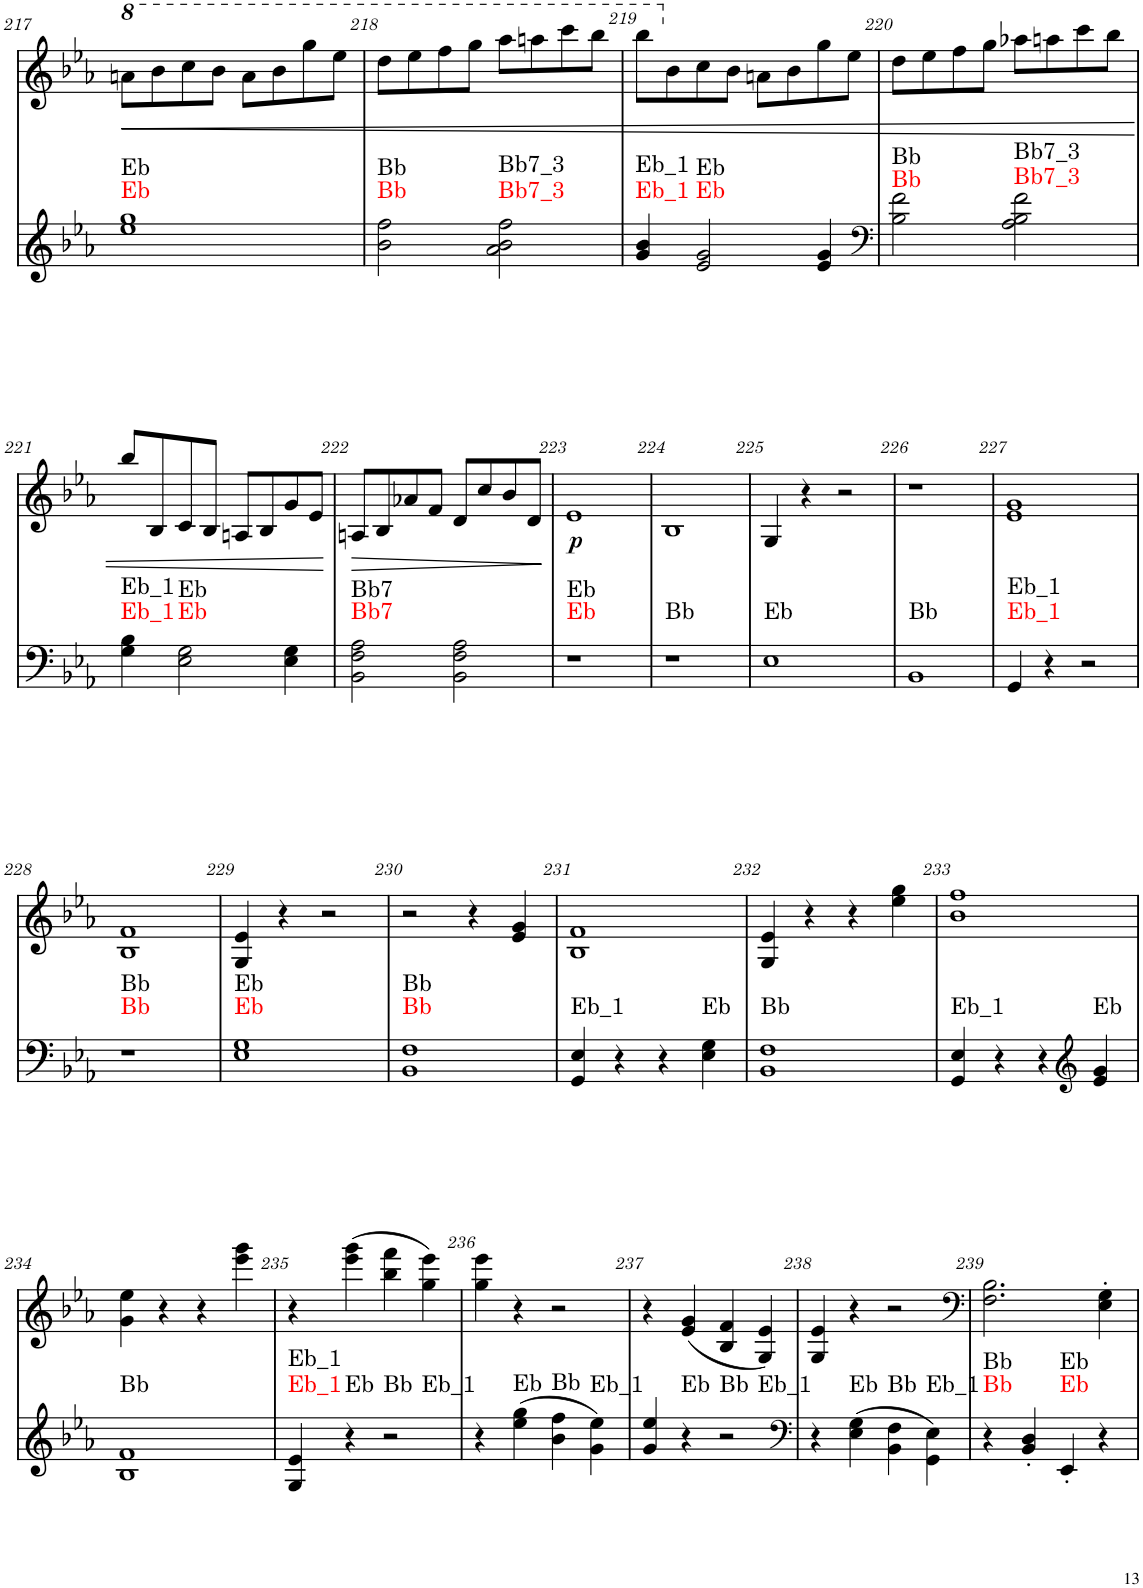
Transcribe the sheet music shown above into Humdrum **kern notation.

**kern	**harte	**kern	**text	**dynam
*part2	*part2	*part1	*part1	*part1
*staff2	*	*staff1	*staff1	*staff1
*I"piano	*	*I"piano	*	*
*I'Pno	*	*I'Pno	*	*
!!LO:PB:g=z
*clefG2	*	*clefG2	*	*
*k[b-e-a-]	*	*k[b-e-a-]	*	*
*E-:	*	*E-:	*	*
*M2/2	*	*M2/2	*	*
*met(c|)	*	*met(c|)	*	*
*	*	*8va	*	*
=217	=217	=217	=217	=217
!	!LO:H:n=1:kt=Eb	!	!	!
!	!LO:H:n=2:kt=Eb	!	!	!
1ee- 1gg	N N	8aan\L	.	.
!	!	!	!	!LO:HP:b
.	.	8bb-\	.	<
.	.	8ccc\	.	.
.	.	8bb-\J	.	.
.	.	8aa\L	.	.
.	.	8bb-\	.	.
.	.	8ggg\	.	.
.	.	8eee-\J	.	.
=218	=218	=218	=218	=218
!	!LO:H:n=1:kt=Bb	!	!	!
!	!LO:H:n=2:kt=Bb	!	!	!
2b-\ 2ff\	N N	8ddd\L	.	.
.	.	8eee-\	.	.
.	.	8fff\	.	.
.	.	8ggg\J	.	.
!	!LO:H:n=1:kt=Bb7_3	!	!	!
!	!LO:H:n=2:kt=Bb7_3	!	!	!
2a-\ 2b-\ 2ff\	N N	8aaa-\L	.	.
.	.	8aaan\	.	.
.	.	8cccc\	.	.
.	.	8bbb-\J	.	.
=219	=219	=219	=219	=219
!	!LO:H:n=1:kt=Eb_1	!	!	!
!	!LO:H:n=2:kt=Eb_1	!	!	!
4g/ 4b-/	N N	8bbb-\L	.	.
*	*	*X8va	*	*
.	.	8b-\	.	.
!	!LO:H:n=1:kt=Eb	!	!	!
!	!LO:H:n=2:kt=Eb	!	!	!
2e-/ 2g/	N N	8cc\	.	.
.	.	8b-\J	.	.
.	.	8an\L	.	.
.	.	8b-\	.	.
4e-/ 4g/	.	8gg\	.	.
.	.	8ee-\J	.	.
=220	=220	=220	=220	=220
*clefF4	*	*	*	*
!	!LO:H:n=1:kt=Bb	!	!	!
!	!LO:H:n=2:kt=Bb	!	!	!
2B-\ 2f\	N N	8dd\L	.	.
.	.	8ee-\	.	.
.	.	8ff\	.	.
.	.	8gg\J	.	.
!	!LO:H:n=1:kt=Bb7_3	!	!	!
!	!LO:H:n=2:kt=Bb7_3	!	!	!
2A-\ 2B-\ 2f\	N N	8aa-X\L	.	.
.	.	8aan\	.	.
.	.	8ccc\	.	.
.	.	8bb-\J	.	.
!!LO:LB:g=z
=221	=221	=221	=221	=221
!	!LO:H:n=1:kt=Eb_1	!	!	!
!	!LO:H:n=2:kt=Eb_1	!	!	!
4G\ 4B-\	N N	8bb-/L	.	.
.	.	8B-/	.	.
!	!LO:H:n=1:kt=Eb	!	!	!
!	!LO:H:n=2:kt=Eb	!	!	!
2E-\ 2G\	N N	8c/	.	.
.	.	8B-/J	.	.
.	.	8An/L	.	.
.	.	8B-/	.	.
4E-\ 4G\	.	8g/	.	.
.	.	8e-/J	.	.
.	.	.	.	[
=222	=222	=222	=222	=222
!	!LO:H:n=1:kt=Bb7	!	!	!LO:HP:b
!	!LO:H:n=2:kt=Bb7	!	!	!
2BB-\ 2F\ 2A-\	N N	8An/L	.	>
.	.	8B-/	.	.
.	.	8a-X/	.	.
.	.	8f/J	.	.
2BB-\ 2F\ 2A-\	.	8d/L	.	.
.	.	8cc/	.	.
.	.	8b-/	.	.
.	.	8d/J	.	.
.	.	.	.	]
=223	=223	=223	=223	=223
!	!LO:H:n=1:kt=Eb	!	!LO:LY:b	!
!	!LO:H:n=2:kt=Eb	!	!	!
1r	N N	1e-	.	.
=224	=224	=224	=224	=224
!	!LO:H:kt=Bb	!	!	!
1r	N	1B-	.	.
=225	=225	=225	=225	=225
!	!LO:H:kt=Eb	!	!	!
1E-	N	4G/	.	.
.	.	4r	.	.
.	.	2r	.	.
=226	=226	=226	=226	=226
!	!LO:H:kt=Bb	!	!	!
1BB-	N	1r	.	.
=227	=227	=227	=227	=227
!	!LO:H:n=1:kt=Eb_1	!	!	!
!	!LO:H:n=2:kt=Eb_1	!	!	!
4GG/	N N	1e- 1g	.	.
4r	.	.	.	.
2r	.	.	.	.
!!LO:LB:g=z
=228	=228	=228	=228	=228
!	!LO:H:n=1:kt=Bb	!	!	!
!	!LO:H:n=2:kt=Bb	!	!	!
1r	N N	1B- 1f	.	.
=229	=229	=229	=229	=229
!	!LO:H:n=1:kt=Eb	!	!	!
!	!LO:H:n=2:kt=Eb	!	!	!
1E- 1G	N N	4G/ 4e-/	.	.
.	.	4r	.	.
.	.	2r	.	.
=230	=230	=230	=230	=230
!	!LO:H:n=1:kt=Bb	!	!	!
!	!LO:H:n=2:kt=Bb	!	!	!
1BB- 1F	N N	2r	.	.
.	.	4r	.	.
.	.	4e-/ 4g/	.	.
=231	=231	=231	=231	=231
!	!LO:H:kt=Eb_1	!	!	!
4GG/ 4E-/	N	1B- 1f	.	.
4r	.	.	.	.
4r	.	.	.	.
!	!LO:H:kt=Eb	!	!	!
4E-\ 4G\	N	.	.	.
=232	=232	=232	=232	=232
!	!LO:H:kt=Bb	!	!	!
1BB- 1F	N	4G/ 4e-/	.	.
.	.	4r	.	.
.	.	4r	.	.
.	.	4ee-\ 4gg\	.	.
=233	=233	=233	=233	=233
!	!LO:H:kt=Eb_1	!	!	!
4GG/ 4E-/	N	1b- 1ff	.	.
4r	.	.	.	.
4r	.	.	.	.
*clefG2	*	*	*	*
!	!LO:H:kt=Eb	!	!	!
4e-/ 4g/	N	.	.	.
!!LO:LB:g=z
=234	=234	=234	=234	=234
!	!LO:H:kt=Bb	!	!	!
1B- 1f	N	4g\ 4ee-\	.	.
.	.	4r	.	.
.	.	4r	.	.
.	.	4eee-\ 4ggg\	.	.
=235	=235	=235	=235	=235
!	!LO:H:n=1:kt=Eb_1	!	!	!
!	!LO:H:n=2:kt=Eb_1	!	!	!
4G/ 4e-/	N N	4r	.	.
!	!LO:H:kt=Eb	!	!	!
4r	N	(4eee-\ 4ggg\	.	.
!	!LO:H:n=1:kt=Bb	!	!	!
!	!LO:H:n=2:kt=Eb_1	!	!	!
2r	N N	4bb-\ 4fff\	.	.
.	.	4gg\ 4eee-\)	.	.
=236	=236	=236	=236	=236
4r	.	4gg\ 4eee-\	.	.
!	!LO:H:kt=Eb	!	!	!
(4ee-\ 4gg\	N	4r	.	.
!	!LO:H:kt=Bb	!	!	!
4b-\ 4ff\	N	2r	.	.
!	!LO:H:kt=Eb_1	!	!	!
4g\ 4ee-\)	N	.	.	.
=237	=237	=237	=237	=237
4g/ 4ee-/	.	4r	.	.
!	!LO:H:kt=Eb	!	!	!
4r	N	(4e-/ 4g/	.	.
!	!LO:H:n=1:kt=Bb	!	!	!
!	!LO:H:n=2:kt=Eb_1	!	!	!
2r	N N	4B-/ 4f/	.	.
.	.	4G/ 4e-/)	.	.
=238	=238	=238	=238	=238
*clefF4	*	*	*	*
4r	.	4G/ 4e-/	.	.
!	!LO:H:kt=Eb	!	!	!
(4E-\ 4G\	N	4r	.	.
!	!LO:H:kt=Bb	!	!	!
4BB-\ 4F\	N	2r	.	.
!	!LO:H:kt=Eb_1	!	!	!
4GG\ 4E-\)	N	.	.	.
=239	=239	=239	=239	=239
*	*	*clefF4	*	*
!	!LO:H:n=1:kt=Bb	!	!	!
!	!LO:H:n=2:kt=Bb	!	!	!
4r	N N	2.F\ 2.B-\	.	.
4BB-/' 4D/'	.	.	.	.
!	!LO:H:n=1:kt=Eb	!	!	!
!	!LO:H:n=2:kt=Eb	!	!	!
4EE-'/	N N	.	.	.
4r	.	4E-\' 4G\'	.	.
=	=	=	=	=
*-	*-	*-	*-	*-
